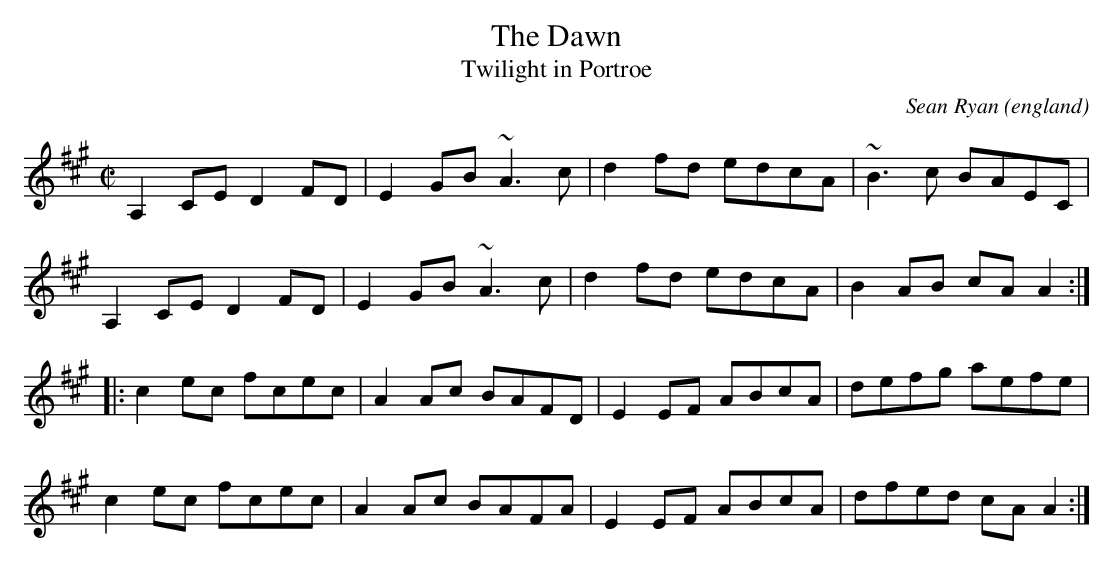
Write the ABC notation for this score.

X:1
T:Dawn, The
T:Twilight in Portroe
O:england
C:Sean Ryan
M:C|
K:A
A,2CE D2FD|E2GB ~A3c|d2fd edcA|~B3c BAEC|
A,2CE D2FD|E2GB ~A3c|d2fd edcA|B2AB cAA2:|
|:c2ec fcec|A2Ac BAFD|E2EF ABcA|defg aefe|
c2ec fcec|A2Ac BAFA|E2EF ABcA|dfed cAA2:|
